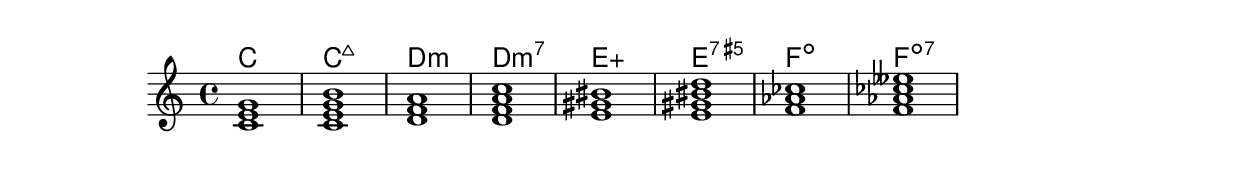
\version "2.24.0"

chordmusic = \chordmode { 
	c1 	| c:maj | 
	d:m | d:m7 | 
	e:aug | e:aug7 | 
	f:dim | f:dim7 }

% \markup { add a stave with the chords }
<<
  \chords { \chordmusic }
	{
      \chordmusic
    }
>>
